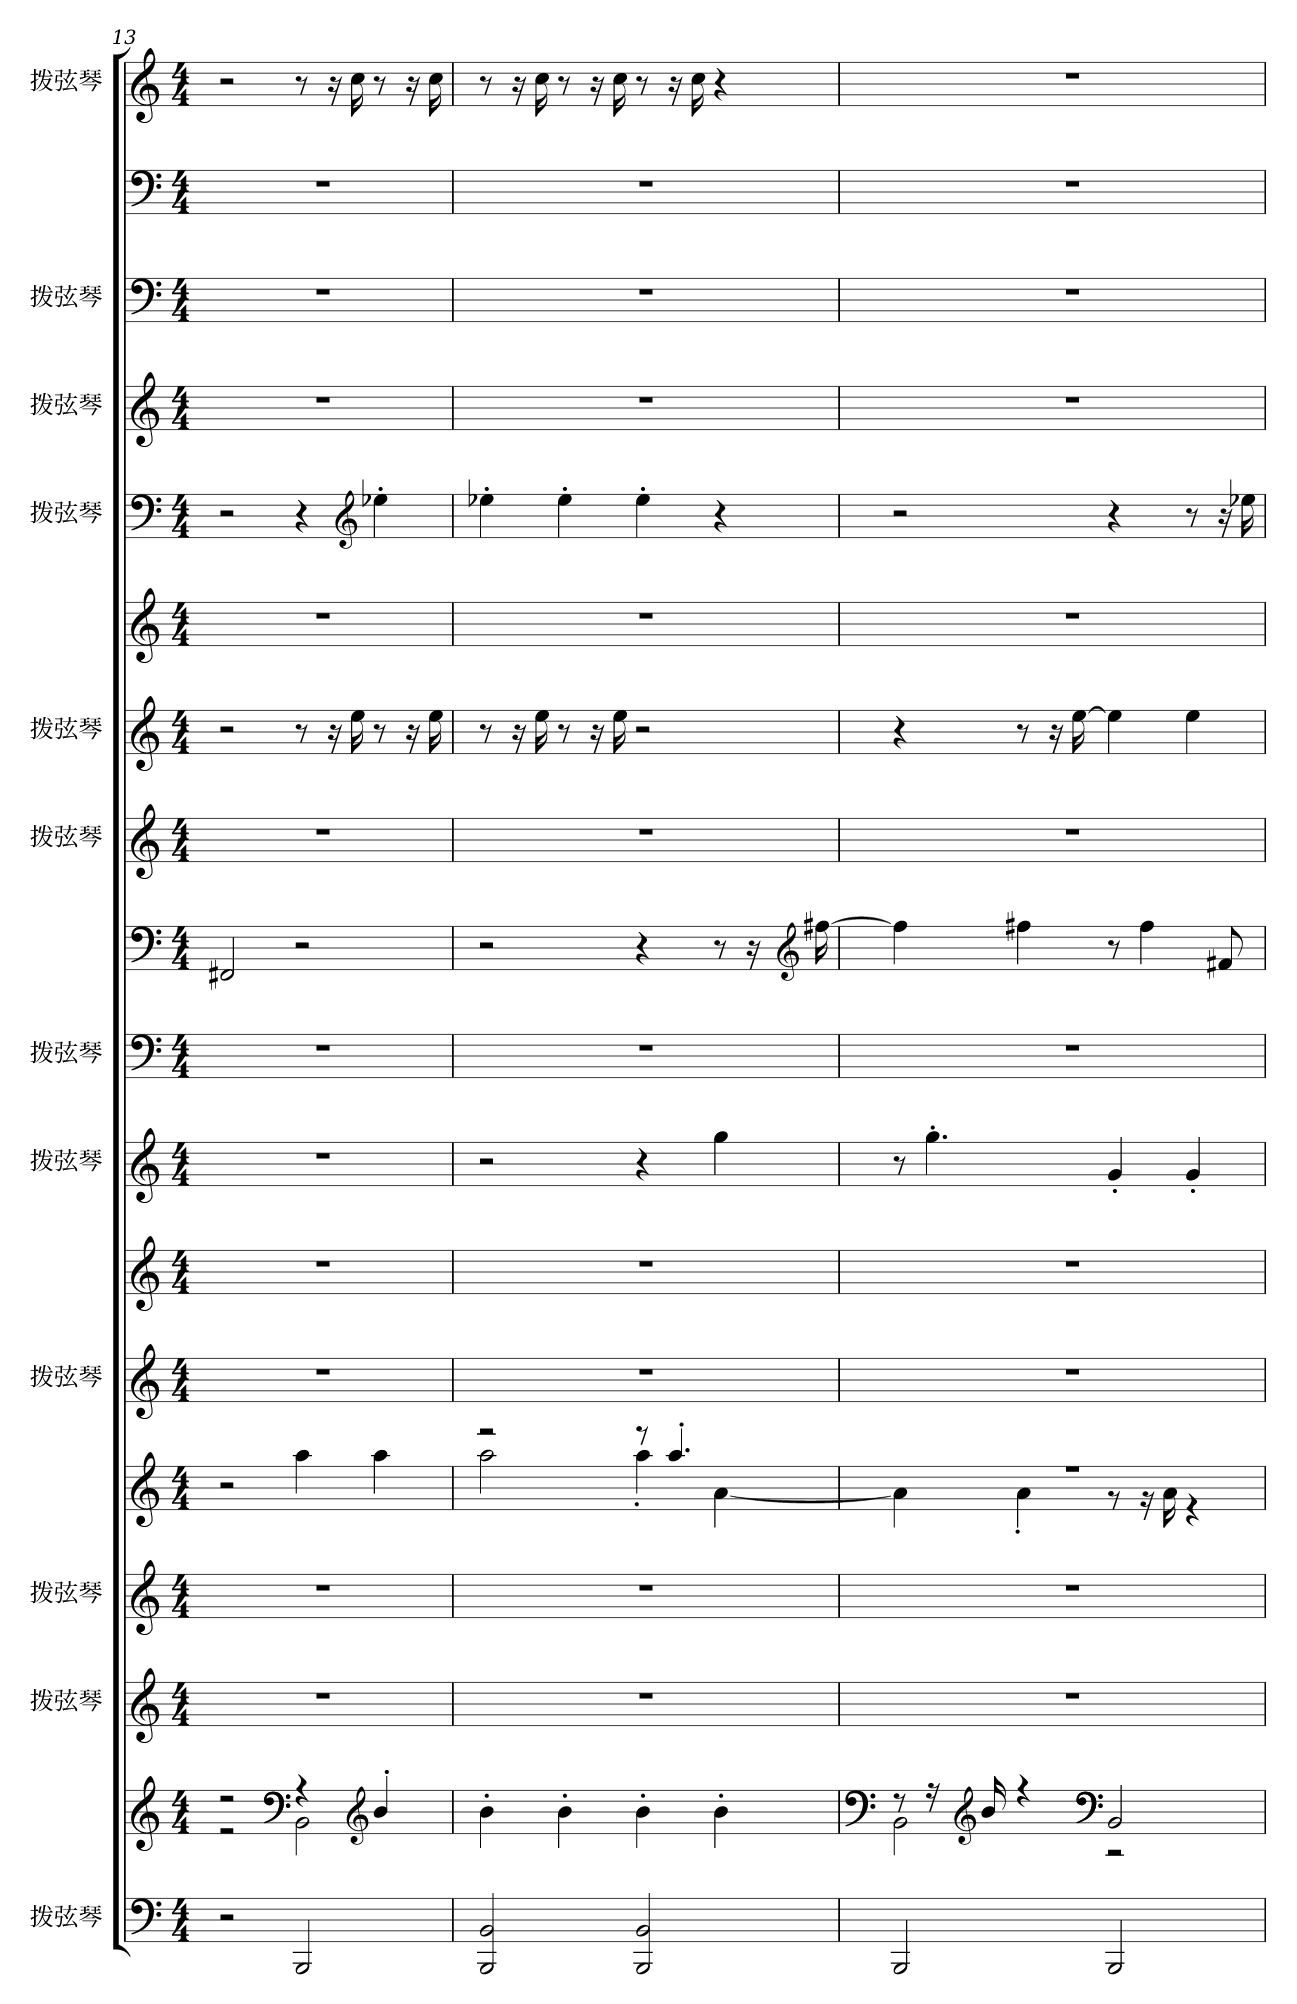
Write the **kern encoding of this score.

**kern	**kern	**kern	**kern	**kern	**kern	**kern	**kern	**kern	**kern	**kern	**kern	**kern	**kern	**kern	**kern	**kern	**kern
*part12	*part12	*part11	*part10	*part10	*part9	*part9	*part8	*part7	*part7	*part6	*part5	*part5	*part4	*part3	*part2	*part2	*part1
*staff18	*staff17	*staff16	*staff15	*staff14	*staff13	*staff12	*staff11	*staff10	*staff9	*staff8	*staff7	*staff6	*staff5	*staff4	*staff3	*staff2	*staff1
*I"拨弦琴	*	*I"拨弦琴	*I"拨弦琴	*	*I"拨弦琴	*	*I"拨弦琴	*I"拨弦琴	*	*I"拨弦琴	*I"拨弦琴	*	*I"拨弦琴	*I"拨弦琴	*I"拨弦琴	*	*I"拨弦琴
!!LO:PB:g=z
*clefF4	*clefG2	*clefG2	*clefG2	*clefG2	*clefG2	*clefG2	*clefG2	*clefF4	*clefF4	*clefG2	*clefG2	*clefG2	*clefF4	*clefG2	*clefF4	*clefF4	*clefG2
*k[]	*k[]	*k[]	*k[]	*k[]	*k[]	*k[]	*k[]	*k[]	*k[]	*k[]	*k[]	*k[]	*k[]	*k[]	*k[]	*k[]	*k[]
*M4/4	*M4/4	*M4/4	*M4/4	*M4/4	*M4/4	*M4/4	*M4/4	*M4/4	*M4/4	*M4/4	*M4/4	*M4/4	*M4/4	*M4/4	*M4/4	*M4/4	*M4/4
=13	=13	=13	=13	=13	=13	=13	=13	=13	=13	=13	=13	=13	=13	=13	=13	=13	=13
*	*^	*	*	*	*	*	*	*	*	*	*	*	*	*	*	*	*
2r	2r	2r	1r	1r	2r	1r	1r	1r	1r	2FF#X/	1r	2r	1r	2r	1r	1r	1r	2r
*	*clefF4	*	*	*	*	*	*	*	*	*	*	*	*	*	*	*	*	*
2BBB/	4r	2BB\	.	.	4aa\	.	.	.	.	2r	.	8r	.	4r	.	.	.	8r
.	.	.	.	.	.	.	.	.	.	.	.	16r	.	.	.	.	.	16r
.	.	.	.	.	.	.	.	.	.	.	.	16ee\	.	.	.	.	.	16cc\
*	*clefG2	*	*	*	*	*	*	*	*	*	*	*	*	*clefG2	*	*	*	*
.	4b'/	.	.	.	4aa\	.	.	.	.	.	.	8r	.	4ee-X'\	.	.	.	8r
.	.	.	.	.	.	.	.	.	.	.	.	16r	.	.	.	.	.	16r
.	.	.	.	.	.	.	.	.	.	.	.	16ee\	.	.	.	.	.	16cc\
*	*v	*v	*	*	*	*	*	*	*	*	*	*	*	*	*	*	*	*
=14	=14	=14	=14	=14	=14	=14	=14	=14	=14	=14	=14	=14	=14	=14	=14	=14	=14
*	*	*	*	*^	*	*	*	*	*	*	*	*	*	*	*	*	*
2BBB/ 2BB/	4b'\	1r	1r	2r	2aa\	1r	1r	2r	1r	2r	1r	8r	1r	4ee-X'\	1r	1r	1r	8r
.	.	.	.	.	.	.	.	.	.	.	.	16r	.	.	.	.	.	16r
.	.	.	.	.	.	.	.	.	.	.	.	16ee\	.	.	.	.	.	16cc\
.	4b'\	.	.	.	.	.	.	.	.	.	.	8r	.	4ee-'\	.	.	.	8r
.	.	.	.	.	.	.	.	.	.	.	.	16r	.	.	.	.	.	16r
.	.	.	.	.	.	.	.	.	.	.	.	16ee\	.	.	.	.	.	16cc\
2BBB/ 2BB/	4b'\	.	.	8r	4aa'\	.	.	4r	.	4r	.	2r	.	4ee-'\	.	.	.	8r
.	.	.	.	4.aa'/	.	.	.	.	.	.	.	.	.	.	.	.	.	16r
.	.	.	.	.	.	.	.	.	.	.	.	.	.	.	.	.	.	16cc\
.	4b'\	.	.	.	[4a\	.	.	4gg\	.	8r	.	.	.	4r	.	.	.	4r
.	.	.	.	.	.	.	.	.	.	16r	.	.	.	.	.	.	.	.
*	*	*	*	*	*	*	*	*	*	*clefG2	*	*	*	*	*	*	*	*
.	.	.	.	.	.	.	.	.	.	[16ff#X\	.	.	.	.	.	.	.	.
=15	=15	=15	=15	=15	=15	=15	=15	=15	=15	=15	=15	=15	=15	=15	=15	=15	=15	=15
*	*clefF4	*	*	*	*	*	*	*	*	*	*	*	*	*	*	*	*	*
*	*^	*	*	*	*	*	*	*	*	*	*	*	*	*	*	*	*	*
2BBB/	8r	2BB\	1r	1r	1r	4a\]	1r	1r	8r	1r	4ff#\]	1r	4r	1r	2r	1r	1r	1r	1r
.	16r	.	.	.	.	.	.	.	4.gg'\	.	.	.	.	.	.	.	.	.	.
*	*clefG2	*	*	*	*	*	*	*	*	*	*	*	*	*	*	*	*	*	*
.	16b/	.	.	.	.	.	.	.	.	.	.	.	.	.	.	.	.	.	.
.	4r	.	.	.	.	4a'\	.	.	.	.	4ff#X\	.	8r	.	.	.	.	.	.
.	.	.	.	.	.	.	.	.	.	.	.	.	16r	.	.	.	.	.	.
.	.	.	.	.	.	.	.	.	.	.	.	.	[16ee\	.	.	.	.	.	.
*	*clefF4	*	*	*	*	*	*	*	*	*	*	*	*	*	*	*	*	*	*
2BBB/	2BB/	2r	.	.	.	8r	.	.	4g'/	.	8r	.	4ee\]	.	4r	.	.	.	.
.	.	.	.	.	.	16r	.	.	.	.	4ff#\	.	.	.	.	.	.	.	.
.	.	.	.	.	.	16a\	.	.	.	.	.	.	.	.	.	.	.	.	.
.	.	.	.	.	.	4r	.	.	4g'/	.	.	.	4ee\	.	8r	.	.	.	.
.	.	.	.	.	.	.	.	.	.	.	8f#X/	.	.	.	16r	.	.	.	.
.	.	.	.	.	.	.	.	.	.	.	.	.	.	.	16ee-X\	.	.	.	.
*	*v	*v	*	*	*v	*v	*	*	*	*	*	*	*	*	*	*	*	*	*
=	=	=	=	=	=	=	=	=	=	=	=	=	=	=	=	=	=
*-	*-	*-	*-	*-	*-	*-	*-	*-	*-	*-	*-	*-	*-	*-	*-	*-	*-
